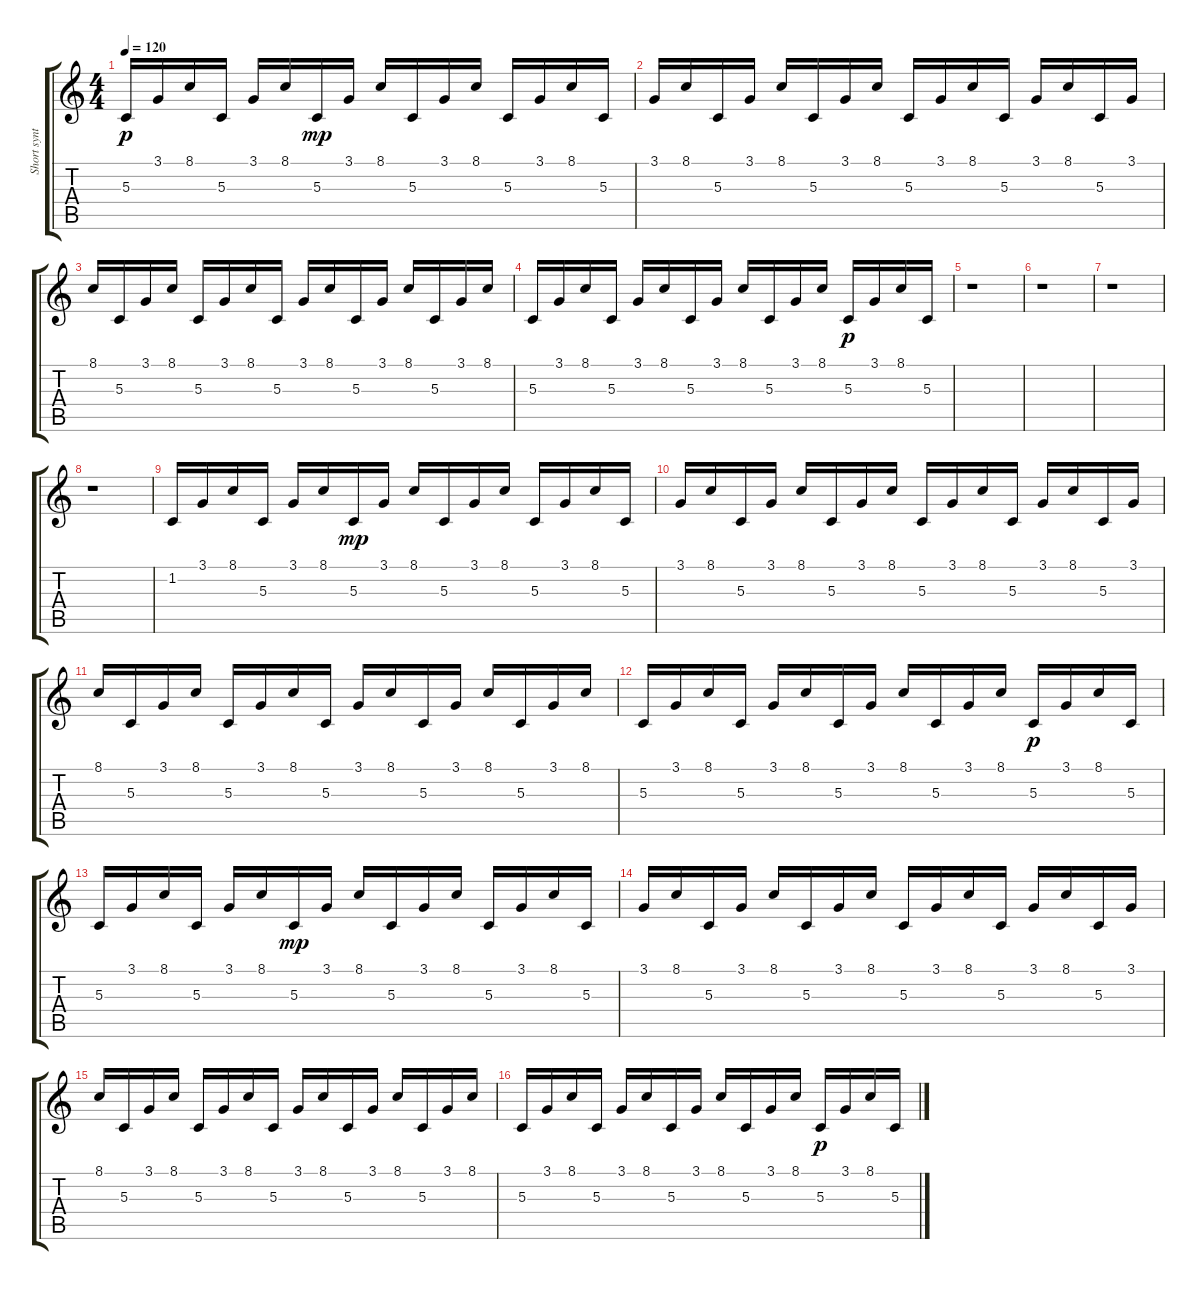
\track ("Short synth - basic subtracting 3 (MIDI)" "Short synt") {instrument lead2sawtooth}
\staff {score tabs}
\tuning (E4 B3 G3 D3 A2 D2) {hide}
\ts (4 4)
\tempo 120
\clef g2
\ks c
5.3.16{dy p} 3.1.16 8.1.16 5.3.16 3.1.16 8.1.16 5.3.16{dy mp} 3.1.16 8.1.16 5.3.16 3.1.16 8.1.16 5.3.16 3.1.16 8.1.16 5.3.16 |
3.1.16 8.1.16 5.3.16 3.1.16 8.1.16 5.3.16 3.1.16 8.1.16 5.3.16 3.1.16 8.1.16 5.3.16 3.1.16 8.1.16 5.3.16 3.1.16 |
8.1.16 5.3.16 3.1.16 8.1.16 5.3.16 3.1.16 8.1.16 5.3.16 3.1.16 8.1.16 5.3.16 3.1.16 8.1.16 5.3.16 3.1.16 8.1.16 |
5.3.16 3.1.16 8.1.16 5.3.16 3.1.16 8.1.16 5.3.16 3.1.16 8.1.16 5.3.16 3.1.16 8.1.16 5.3.16{dy p} 3.1.16 8.1.16 5.3.16 |
r.1 |
r.1 |
r.1 |
r.1 |
1.2.16 3.1.16 8.1.16 5.3.16 3.1.16 8.1.16 5.3.16{dy mp} 3.1.16 8.1.16 5.3.16 3.1.16 8.1.16 5.3.16 3.1.16 8.1.16 5.3.16 |
3.1.16 8.1.16 5.3.16 3.1.16 8.1.16 5.3.16 3.1.16 8.1.16 5.3.16 3.1.16 8.1.16 5.3.16 3.1.16 8.1.16 5.3.16 3.1.16 |
8.1.16 5.3.16 3.1.16 8.1.16 5.3.16 3.1.16 8.1.16 5.3.16 3.1.16 8.1.16 5.3.16 3.1.16 8.1.16 5.3.16 3.1.16 8.1.16 |
5.3.16 3.1.16 8.1.16 5.3.16 3.1.16 8.1.16 5.3.16 3.1.16 8.1.16 5.3.16 3.1.16 8.1.16 5.3.16{dy p} 3.1.16 8.1.16 5.3.16 |
5.3.16 3.1.16 8.1.16 5.3.16 3.1.16 8.1.16 5.3.16{dy mp} 3.1.16 8.1.16 5.3.16 3.1.16 8.1.16 5.3.16 3.1.16 8.1.16 5.3.16 |
3.1.16 8.1.16 5.3.16 3.1.16 8.1.16 5.3.16 3.1.16 8.1.16 5.3.16 3.1.16 8.1.16 5.3.16 3.1.16 8.1.16 5.3.16 3.1.16 |
8.1.16 5.3.16 3.1.16 8.1.16 5.3.16 3.1.16 8.1.16 5.3.16 3.1.16 8.1.16 5.3.16 3.1.16 8.1.16 5.3.16 3.1.16 8.1.16 |
5.3.16 3.1.16 8.1.16 5.3.16 3.1.16 8.1.16 5.3.16 3.1.16 8.1.16 5.3.16 3.1.16 8.1.16 5.3.16{dy p} 3.1.16 8.1.16 5.3.16
